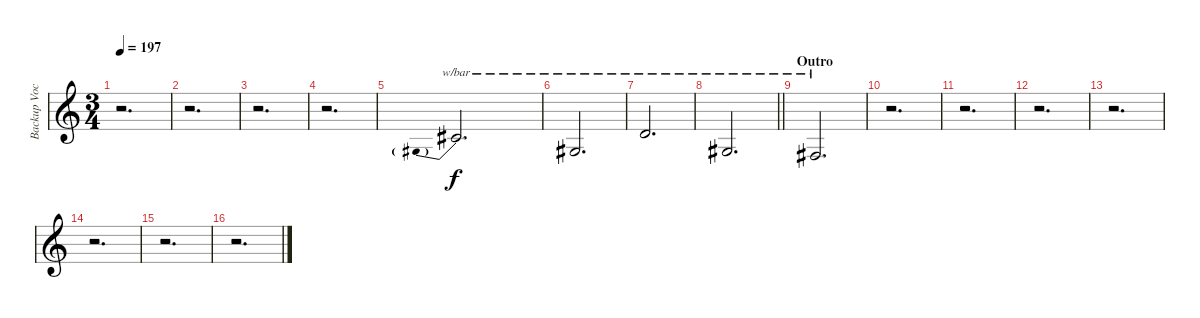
\track ("Backup Vocals" "Backup Voc") {instrument lead6voice}
\staff {score}
\tuning (Eb4 Bb3 Gb3 Db3 Ab2 Db2) {hide}
\ts (3 4)
\tempo 197
\clef g2
\ks c
r.2{d dy f} |
r.2{d} |
r.2{d} |
r.2{d} |
7.4.2{d tbe (predive default 0 10 60 10)} |
7.4{t}.2{d tbe (custom default 0 0 19 0 21 -4 39 -4 41 0 60 0)} |
7.4{t}.2{d tbe (custom default 0 12 19 12 21 10 39 10 41 6 60 6)} |
\barLineRight lightlight
7.4{t}.2{d tbe (custom default 0 0 18 0 21 -4 39 -4 41 -6 60 -6)} |
\section ("" "Outro")
7.4{t}.2{d tbe (hold default 0 -4 60 -4)} |
r.2{d} |
r.2{d} |
r.2{d} |
r.2{d} |
r.2{d} |
r.2{d} |
r.2{d}
